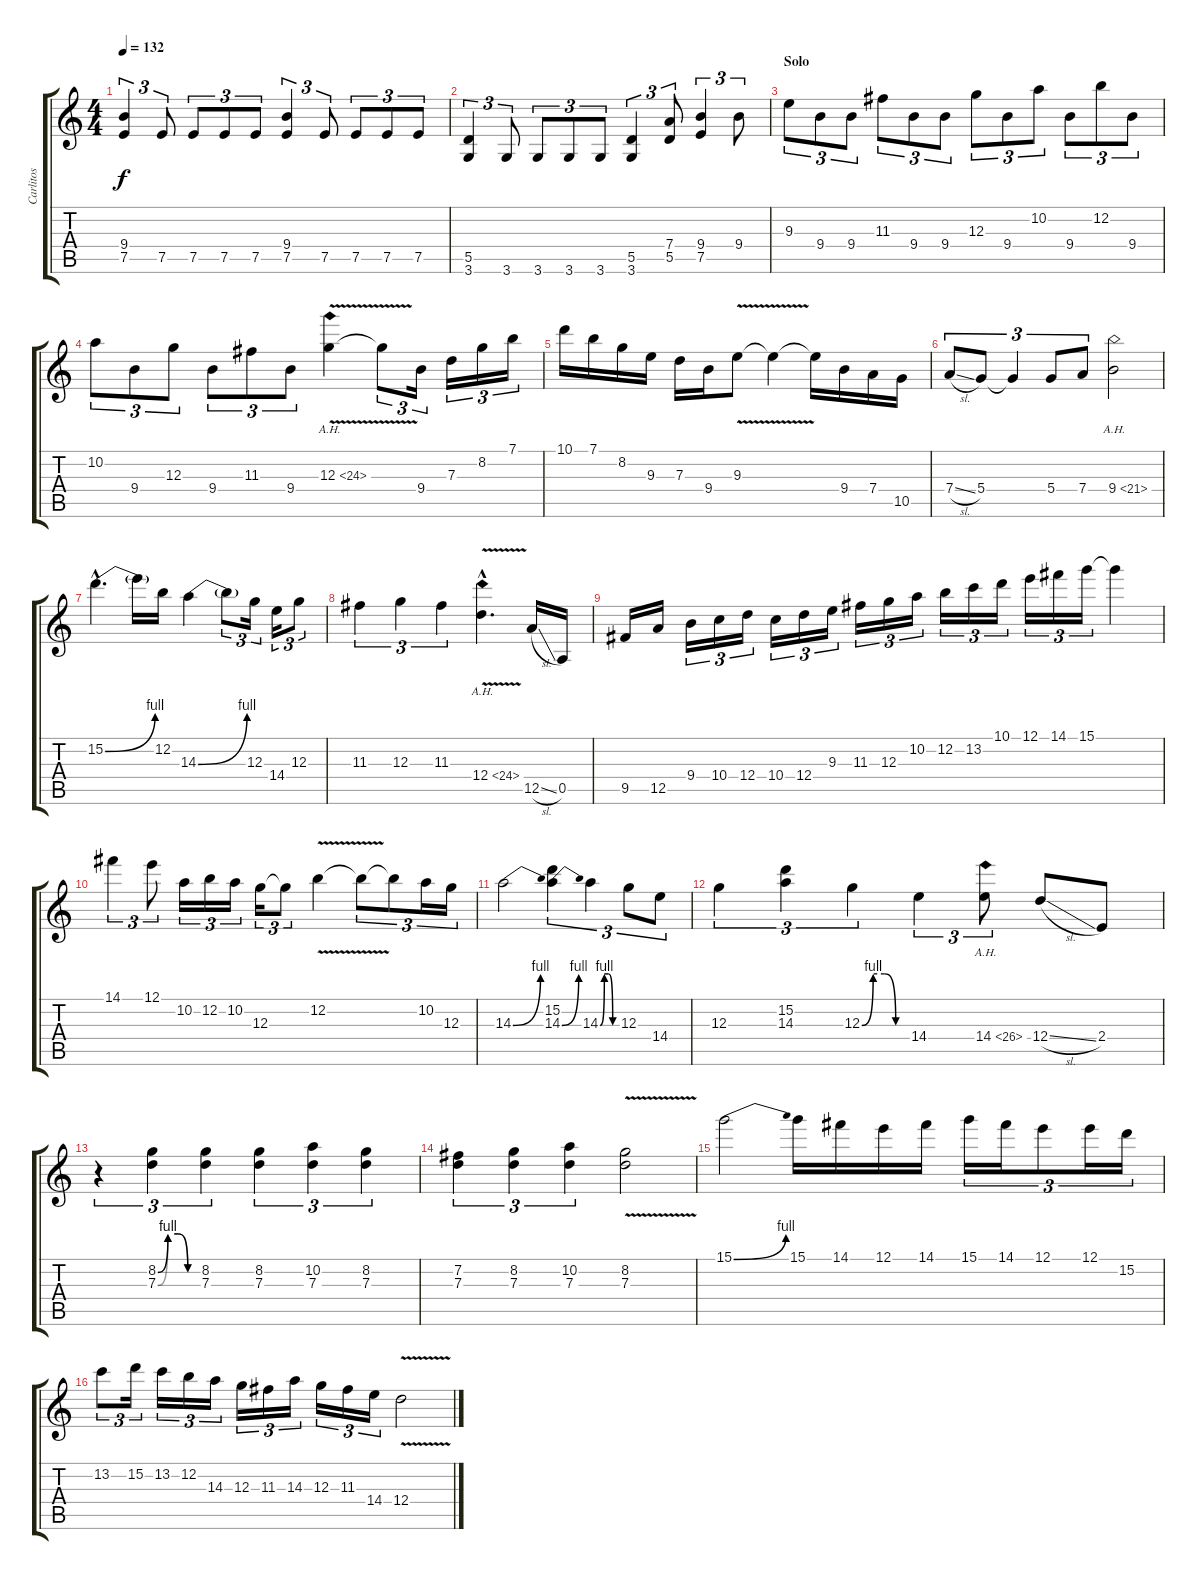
\track ("Carlitos" "Carlitos") {instrument distortionguitar}
\staff {score tabs}
\tuning (E4 B3 G3 D3 A2 E2) {hide}
\ts (4 4)
\tempo 132
\clef g2
\ks c
(9.4 7.5).4{tu (3 2) dy f} 7.5.8{tu (3 2)} 7.5.8{tu (3 2)} 7.5.8{tu (3 2)} 7.5.8{tu (3 2)} (9.4 7.5).4{tu (3 2)} 7.5.8{tu (3 2)} 7.5.8{tu (3 2)} 7.5.8{tu (3 2)} 7.5.8{tu (3 2)} |
(5.5 3.6).4{tu (3 2)} 3.6.8{tu (3 2)} 3.6.8{tu (3 2)} 3.6.8{tu (3 2)} 3.6.8{tu (3 2)} (5.5 3.6).4{tu (3 2)} (7.4 5.5).8{tu (3 2)} (9.4 7.5).4{tu (3 2)} 9.4.8{tu (3 2) volume 16 instrument overdrivenguitar} |
\section ("" "Solo")
9.3.8{tu (3 2) volume 16 instrument overdrivenguitar} 9.4.8{tu (3 2)} 9.4.8{tu (3 2)} 11.3.8{tu (3 2)} 9.4.8{tu (3 2)} 9.4.8{tu (3 2)} 12.3.8{tu (3 2)} 9.4.8{tu (3 2)} 10.2.8{tu (3 2)} 9.4.8{tu (3 2)} 12.2.8{tu (3 2)} 9.4.8{tu (3 2)} |
10.2.8{tu (3 2)} 9.4.8{tu (3 2)} 12.3.8{tu (3 2)} 9.4.8{tu (3 2)} 11.3.8{tu (3 2)} 9.4.8{tu (3 2)} 12.3{ah 12 v}.4 12.3{t}.8{tu (3 2)} 9.4.16{tu (3 2)} 7.3.16{tu (3 2)} 8.2.16{tu (3 2)} 7.1.16{tu (3 2)} |
10.1.16 7.1.16 8.2.16 9.3.16 7.3.16 9.4.16 9.3{v}.8 9.3{t}.4 9.3{t}.16 9.4.16 7.4.16 10.5.16 |
7.4{sl}.8{tu (3 2)} 5.4.8{tu (3 2)} 5.4{t}.4{tu (3 2)} 5.4.8{tu (3 2)} 7.4.8{tu (3 2)} 9.4{ah 12}.2 |
15.2{be (bend 0 0 60 4) hac}.4{d} 15.2{t}.16 12.2.16 14.3{be (bend 0 0 60 4)}.4 14.3{t}.8{tu (3 2)} 12.3.16{tu (3 2)} 14.4.16{tu (3 2)} 12.3.8{tu (3 2)} |
11.3.4{tu (3 2)} 12.3.4{tu (3 2)} 11.3.4{tu (3 2)} 12.4{ah 12 v hac}.4{d} 12.5{sl}.16 0.5.16 |
9.5.16 12.5.16 9.4.16{tu (3 2)} 10.4.16{tu (3 2)} 12.4.16{tu (3 2)} 10.4.16{tu (3 2)} 12.4.16{tu (3 2)} 9.3.16{tu (3 2)} 11.3.16{tu (3 2)} 12.3.16{tu (3 2)} 10.2.16{tu (3 2)} 12.2.16{tu (3 2)} 13.2.16{tu (3 2)} 10.1.16{tu (3 2)} 12.1.16{tu (3 2)} 14.1.16{tu (3 2)} 15.1.16{tu (3 2)} 15.1{t}.4 |
14.1.4{tu (3 2)} 12.1.8{tu (3 2)} 10.2.16{tu (3 2)} 12.2.16{tu (3 2)} 10.2.16{tu (3 2)} 12.3.16{tu (3 2)} 12.3{t}.8{tu (3 2)} 12.2{v}.4 12.2{t}.8{tu (3 2)} 12.2{t}.8{tu (3 2)} 10.2.16{tu (3 2)} 12.3.16{tu (3 2)} |
14.3{be (bend 0 0 60 4)}.2 (15.2 14.3{be (bend 0 0 60 4)}).4{tu (3 2)} 14.3{be (custom 0 0 15 4 30 4 45 0 60 0)}.4{tu (3 2)} 12.3.8{tu (3 2)} 14.4.8{tu (3 2)} |
12.3.4{tu (3 2)} (15.2 14.3).4{tu (3 2)} 12.3{be (custom 0 0 15 4 30 4 45 0 60 0)}.4{tu (3 2)} 14.4.4{tu (3 2)} 14.4{ah 12}.8{tu (3 2)} 12.4{sl}.8 2.4.8 |
r.4{tu (3 2)} (8.2{be (custom 0 0 15 4 30 4 45 0 60 0)} 7.3{be (custom 0 0 15 4 30 4 45 0 60 0)}).4{tu (3 2)} (8.2 7.3).4{tu (3 2)} (8.2 7.3).4{tu (3 2)} (10.2 7.3).4{tu (3 2)} (8.2 7.3).4{tu (3 2)} |
(7.2 7.3).4{tu (3 2)} (8.2 7.3).4{tu (3 2)} (10.2 7.3).4{tu (3 2)} (8.2{v} 7.3{v}).2 |
15.1{be (bend 0 0 60 4)}.2 15.1.16 14.1.16 12.1.16 14.1.16 15.1.16{tu (3 2)} 14.1.16{tu (3 2)} 12.1.8{tu (3 2)} 12.1.16{tu (3 2)} 15.2.16{tu (3 2)} |
13.2.8{tu (3 2)} 15.2.16{tu (3 2)} 13.2.16{tu (3 2)} 12.2.16{tu (3 2)} 14.3.16{tu (3 2)} 12.3.16{tu (3 2)} 11.3.16{tu (3 2)} 14.3.16{tu (3 2)} 12.3.16{tu (3 2)} 11.3.16{tu (3 2)} 14.4.16{tu (3 2)} 12.4{v}.2
